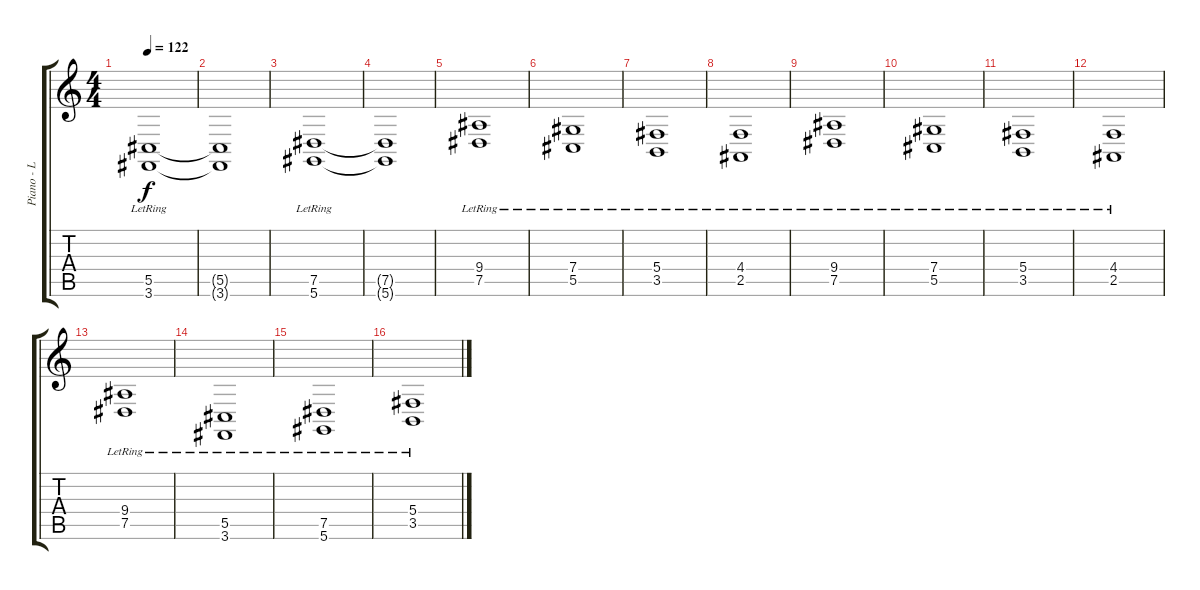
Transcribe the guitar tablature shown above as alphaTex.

\track ("Piano - L Hand" "Piano - L ") {instrument stringensemble1}
\staff {score tabs}
\tuning (Eb4 Bb3 Gb3 Db3 Ab2 Eb2) {hide}
\ts (4 4)
\tempo 122
\clef g2
\ks c
(5.5{lr} 3.6{lr}).1{dy f} |
(5.5{t} 3.6{t}).1 |
(7.5{lr} 5.6{lr}).1 |
(7.5{t} 5.6{t}).1 |
(9.4{lr} 7.5{lr}).1 |
(7.4{lr} 5.5{lr}).1 |
(5.4{lr} 3.5{lr}).1 |
(4.4{lr} 2.5{lr}).1 |
(9.4{lr} 7.5{lr}).1 |
(7.4{lr} 5.5{lr}).1 |
(5.4{lr} 3.5{lr}).1 |
(4.4{lr} 2.5{lr}).1 |
(9.4{lr} 7.5{lr}).1 |
(5.5{lr} 3.6{lr}).1 |
(7.5{lr} 5.6{lr}).1 |
(5.4{lr} 3.5{lr}).1
